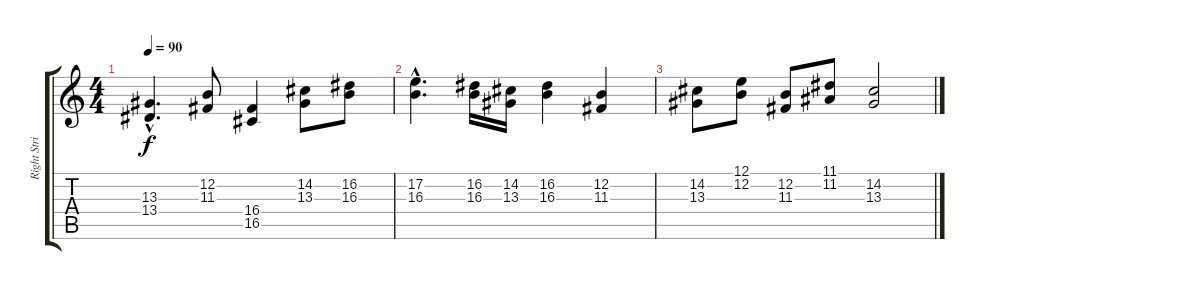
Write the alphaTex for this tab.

\track ("Right String Ensemble" "Right Stri") {instrument stringensemble1}
\staff {score tabs}
\tuning (E4 B3 G3 D3 A2 E2) {hide}
\ts (4 4)
\tempo 90
\clef g2
\ks c
(13.3{hac} 13.4{hac}).4{d dy f} (12.2 11.3).8 (16.4 16.5).4 (14.2 13.3).8 (16.2 16.3).8 |
(17.2{hac} 16.3{hac}).4{d} (16.2 16.3).16 (14.2 13.3).16 (16.2 16.3).4 (12.2 11.3).4 |
(14.2 13.3).8 (12.1 12.2).8 (12.2 11.3).8 (11.1 11.2).8 (14.2 13.3).2
